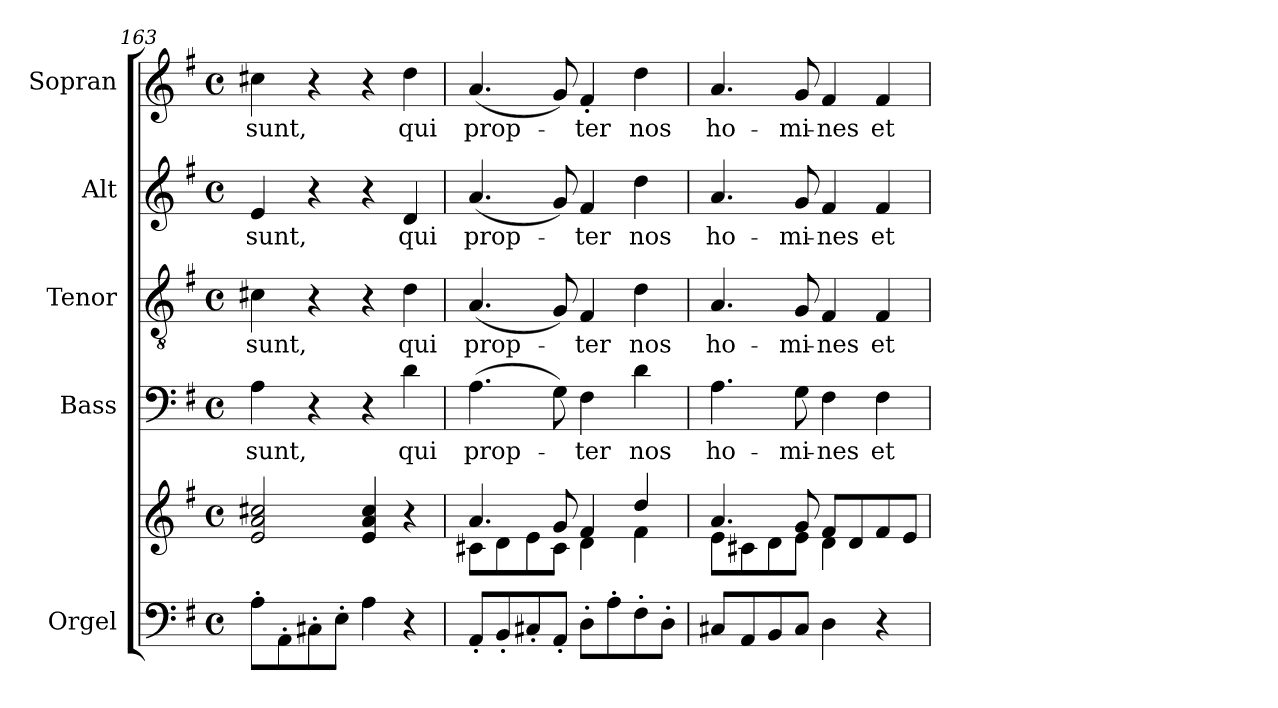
**kern	**kern	**kern	**text	**kern	**text	**kern	**text	**kern	**text
*part5	*part5	*part4	*part4	*part3	*part3	*part2	*part2	*part1	*part1
*staff6	*staff5	*staff4	*staff4	*staff3	*staff3	*staff2	*staff2	*staff1	*staff1
*I"Orgel	*	*I"Bass	*	*I"Tenor	*	*I"Alt	*	*I"Sopran	*
*I'Org.	*	*I'B.	*	*I'T.	*	*I'A.	*	*I'S.	*
*clefF4	*clefG2	*clefF4	*	*clefGv2	*	*clefG2	*	*clefG2	*
*k[f#]	*k[f#]	*k[f#]	*	*k[f#]	*	*k[f#]	*	*k[f#]	*
*G:	*G:	*G:	*	*G:	*	*G:	*	*G:	*
*M4/4	*M4/4	*M4/4	*	*M4/4	*	*M4/4	*	*M4/4	*
*met(c)	*met(c)	*met(c)	*	*met(c)	*	*met(c)	*	*met(c)	*
=163	=163	=163	=163	=163	=163	=163	=163	=163	=163
!	!	!	!LO:LY:b	!	!LO:LY:b	!	!LO:LY:b	!	!LO:LY:b
8A'>\L	2e/ 2a/ 2cc#X/	4A\	sunt,	4c#X\	sunt,	4e/	sunt,	4cc#X\	sunt,
8AA'>\	.	.	.	.	.	.	.	.	.
8C#X'>\	.	4r	.	4r	.	4r	.	4r	.
8E'>\J	.	.	.	.	.	.	.	.	.
4A\	4e/ 4a/ 4cc#/	4r	.	4r	.	4r	.	4r	.
!	!	!	!LO:LY:b	!	!LO:LY:b	!	!LO:LY:b	!	!LO:LY:b
4r	4r	4d\	qui	4d\	qui	4d/	qui	4dd\	qui
=164	=164	=164	=164	=164	=164	=164	=164	=164	=164
*	*^	*	*	*	*	*	*	*	*
!	!	!	!	!LO:LY:b	!	!LO:LY:b	!	!LO:LY:b	!	!LO:LY:b
8AA'</L	4.a/	8c#X\L	(>4.A\	prop-	(<4.A/	prop-	(<4.a/	prop-	(<4.a/	prop-
8BB'</	.	8d\	.	.	.	.	.	.	.	.
8C#X'</	.	8e\	.	.	.	.	.	.	.	.
8AA'</J	8g/	8c#\J	8G\)	.	8G/)	.	8g/)	.	8g/)	.
!	!	!	!	!LO:LY:b	!	!LO:LY:b	!	!LO:LY:b	!	!LO:LY:b
8D'>\L	4f#/	4d\	4F#\	-ter	4F#/	-ter	4f#/	-ter	4f#'</	-ter
8A'>\	.	.	.	.	.	.	.	.	.	.
!	!	!	!	!LO:LY:b	!	!LO:LY:b	!	!LO:LY:b	!	!LO:LY:b
8F#'>\	4dd/	4f#\	4d\	nos	4d\	nos	4dd\	nos	4dd\	nos
8D'>\J	.	.	.	.	.	.	.	.	.	.
=165	=165	=165	=165	=165	=165	=165	=165	=165	=165	=165
!	!	!	!	!LO:LY:b	!	!LO:LY:b	!	!LO:LY:b	!	!LO:LY:b
8C#X/L	4.a/	8e\L	4.A\	ho-	4.A/	ho-	4.a/	ho-	4.a/	ho-
8AA/	.	8c#X\	.	.	.	.	.	.	.	.
8BB/	.	8d\	.	.	.	.	.	.	.	.
!	!	!	!	!LO:LY:b	!	!LO:LY:b	!	!LO:LY:b	!	!LO:LY:b
8C#/J	8g/	8e\J	8G\	-mi-	8G/	-mi-	8g/	-mi-	8g/	-mi-
!	!	!	!	!LO:LY:b	!	!LO:LY:b	!	!LO:LY:b	!	!LO:LY:b
4D\	8f#/L	4d\	4F#\	-nes	4F#/	-nes	4f#/	-nes	4f#/	-nes
.	8d/	.	.	.	.	.	.	.	.	.
!	!	!	!	!LO:LY:b	!	!LO:LY:b	!	!LO:LY:b	!	!LO:LY:b
4r	8f#/	4ryy	4F#\	et	4F#/	et	4f#/	et	4f#/	et
.	8e/J	.	.	.	.	.	.	.	.	.
*	*v	*v	*	*	*	*	*	*	*	*
=	=	=	=	=	=	=	=	=	=
*-	*-	*-	*-	*-	*-	*-	*-	*-	*-
